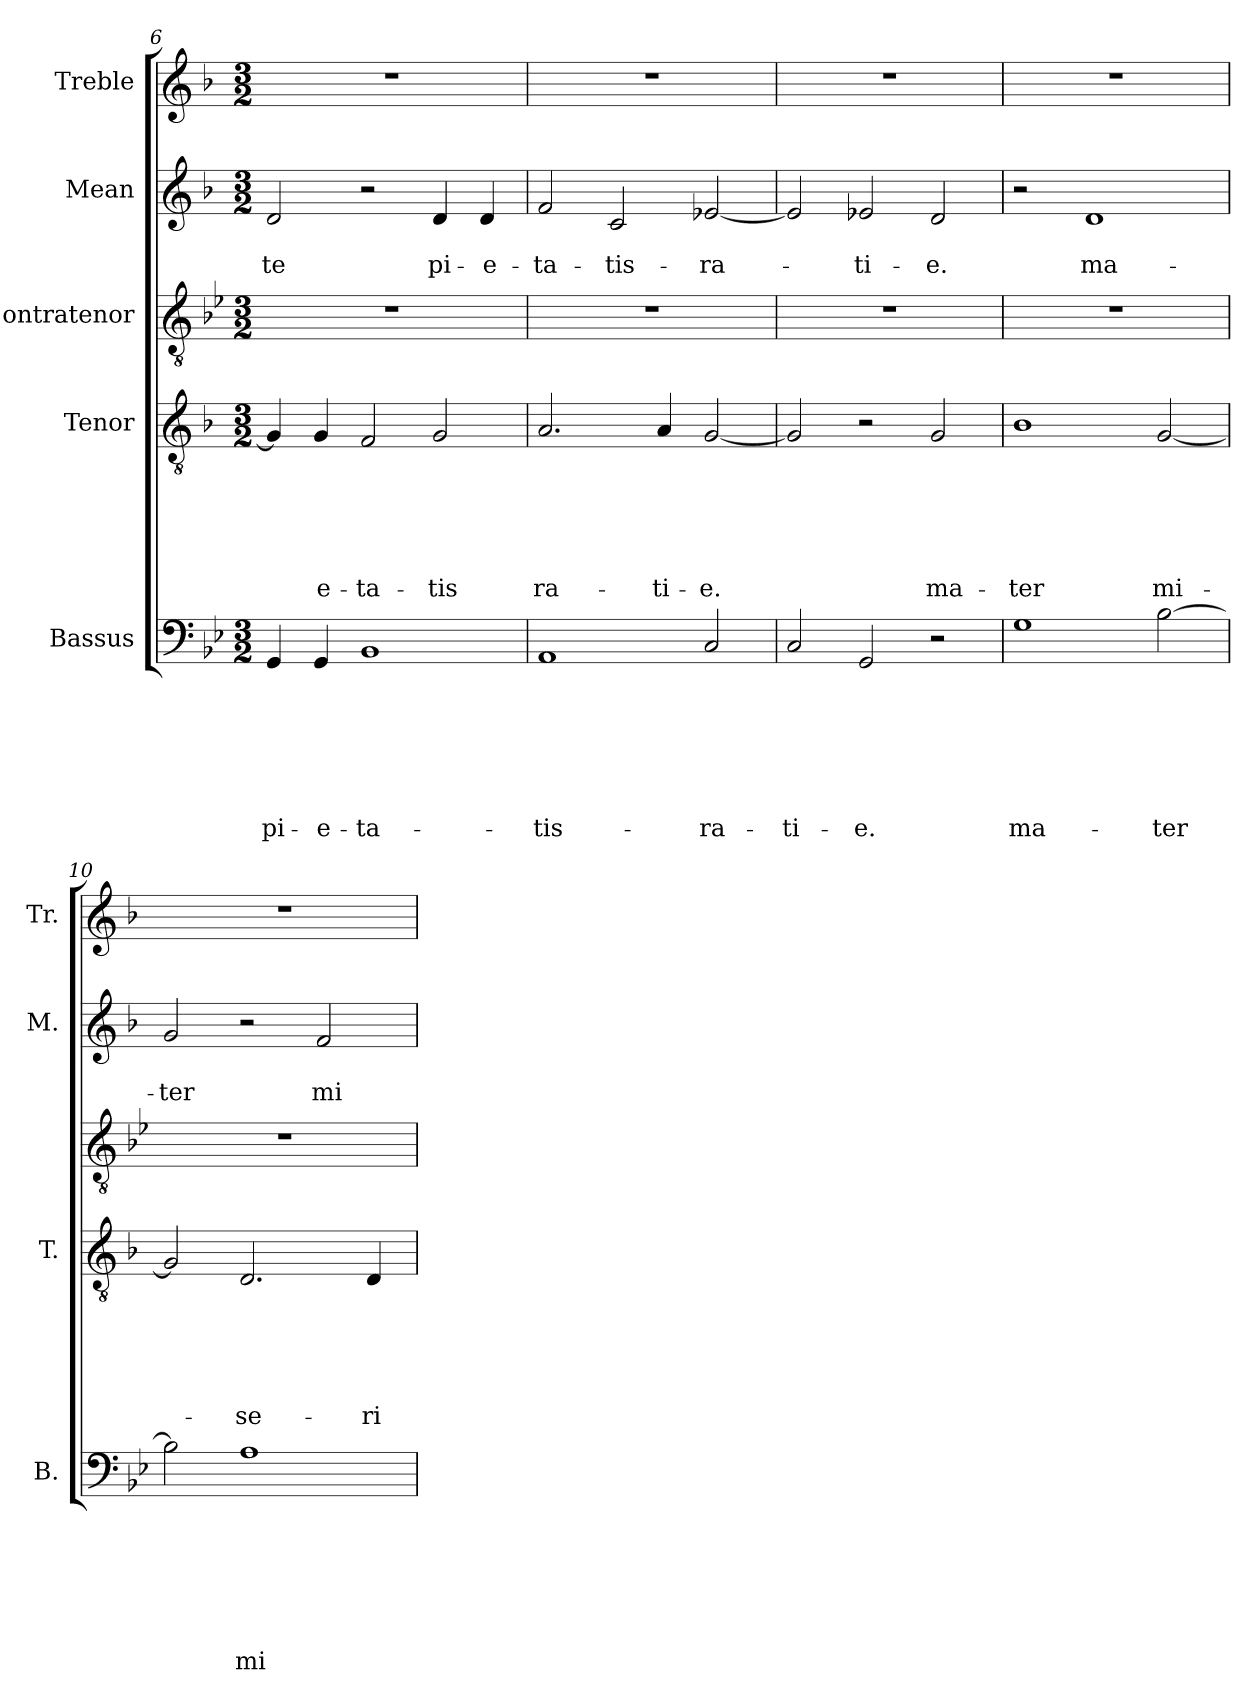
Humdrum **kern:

**kern	**text	**text	**text	**text	**text	**text	**text	**kern	**text	**text	**text	**text	**text	**text	**kern	**kern	**text	**text	**kern
*part5	*part5	*part5	*part5	*part5	*part5	*part5	*part5	*part4	*part4	*part4	*part4	*part4	*part4	*part4	*part3	*part2	*part2	*part2	*part1
*staff5	*staff5	*staff5	*staff5	*staff5	*staff5	*staff5	*staff5	*staff4	*staff4	*staff4	*staff4	*staff4	*staff4	*staff4	*staff3	*staff2	*staff2	*staff2	*staff1
*I"Bassus	*	*	*	*	*	*	*	*I"Tenor	*	*	*	*	*	*	*I"'ontratenor	*I"Mean	*	*	*I"Treble
*I'B.	*	*	*	*	*	*	*	*I'T.	*	*	*	*	*	*	*I''t.	*I'M.	*	*	*I'Tr.
*clefF4	*	*	*	*	*	*	*	*clefGv2	*	*	*	*	*	*	*clefGv2	*clefG2	*	*	*clefG2
*	*	*	*	*	*	*	*	*ITrd-3c-5	*	*	*	*	*	*	*	*ITrd-3c-5	*	*	*ITrd-3c-5
*k[b-e-]	*	*	*	*	*	*	*	*k[b-e-]	*	*	*	*	*	*	*k[b-e-]	*k[b-e-]	*	*	*k[b-e-]
*B-:	*	*	*	*	*	*	*	*B-:	*	*	*	*	*	*	*B-:	*B-:	*	*	*B-:
*M3/2	*	*	*	*	*	*	*	*M3/2	*	*	*	*	*	*	*M3/2	*M3/2	*	*	*M3/2
=6	=6	=6	=6	=6	=6	=6	=6	=6	=6	=6	=6	=6	=6	=6	=6	=6	=6	=6	=6
!	!	!	!	!	!	!	!LO:LY:b	!	!	!	!	!	!	!	!	!	!	!LO:LY:b	!
4GG/	.	.	.	.	.	.	pi-	4c/]	.	.	.	.	.	.	1.r	2g/	.	-te	1.r
!	!	!	!	!	!	!	!LO:LY:b	!	!	!	!	!	!	!LO:LY:b	!	!	!	!	!
4GG/	.	.	.	.	.	.	-e-	4c/	.	.	.	.	.	-e-	.	.	.	.	.
!	!	!	!	!	!	!	!LO:LY:b	!	!	!	!	!	!	!LO:LY:b	!	!	!	!	!
1BB-	.	.	.	.	.	.	-ta-	2B-/	.	.	.	.	.	-ta-	.	2r	.	.	.
!	!	!	!	!	!	!	!	!	!	!	!	!	!	!LO:LY:b	!	!	!	!LO:LY:b	!
.	.	.	.	.	.	.	.	2c/	.	.	.	.	.	-tis	.	4g/	.	pi-	.
!	!	!	!	!	!	!	!	!	!	!	!	!	!	!	!	!	!	!LO:LY:b	!
.	.	.	.	.	.	.	.	.	.	.	.	.	.	.	.	4g/	.	-e-	.
=7	=7	=7	=7	=7	=7	=7	=7	=7	=7	=7	=7	=7	=7	=7	=7	=7	=7	=7	=7
!	!	!	!	!	!	!	!LO:LY:b	!	!	!	!	!	!	!LO:LY:b	!	!	!	!LO:LY:b	!
1AA	.	.	.	.	.	.	-tis-	2.d/	.	.	.	.	.	ra-	1.r	2b-/	.	-ta-	1.r
!	!	!	!	!	!	!	!	!	!	!	!	!	!	!	!	!	!	!LO:LY:b	!
.	.	.	.	.	.	.	.	.	.	.	.	.	.	.	.	2f/	.	-tis-	.
!	!	!	!	!	!	!	!	!	!	!	!	!	!	!LO:LY:b	!	!	!	!	!
.	.	.	.	.	.	.	.	4d/	.	.	.	.	.	-ti-	.	.	.	.	.
!	!	!	!	!	!	!	!LO:LY:b	!	!	!	!	!	!	!LO:LY:b	!	!	!	!LO:LY:b	!
2C/	.	.	.	.	.	.	-ra-	[<2c/	.	.	.	.	.	-e.	.	[<2a-X/	.	-ra-	.
=8	=8	=8	=8	=8	=8	=8	=8	=8	=8	=8	=8	=8	=8	=8	=8	=8	=8	=8	=8
!	!	!	!	!	!	!	!LO:LY:b	!	!	!	!	!	!	!	!	!	!	!	!
2C/	.	.	.	.	.	.	-ti-	2c/]	.	.	.	.	.	.	1.r	2a-/]	.	.	1.r
!	!	!	!	!	!	!	!LO:LY:b	!	!	!	!	!	!	!	!	!	!	!LO:LY:b	!
2GG/	.	.	.	.	.	.	-e.	2r	.	.	.	.	.	.	.	2a-/	.	-ti-	.
!	!	!	!	!	!	!	!	!	!	!	!	!	!	!LO:LY:b	!	!	!	!LO:LY:b	!
2r	.	.	.	.	.	.	.	2c/	.	.	.	.	.	ma-	.	2g/	.	-e.	.
=9	=9	=9	=9	=9	=9	=9	=9	=9	=9	=9	=9	=9	=9	=9	=9	=9	=9	=9	=9
!	!	!	!	!	!	!	!LO:LY:b	!	!	!	!	!	!	!LO:LY:b	!	!	!	!	!
1G	.	.	.	.	.	.	ma-	1e-	.	.	.	.	.	-ter	1.r	2r	.	.	1.r
!	!	!	!	!	!	!	!	!	!	!	!	!	!	!	!	!	!	!LO:LY:b	!
.	.	.	.	.	.	.	.	.	.	.	.	.	.	.	.	1g	.	ma-	.
!	!	!	!	!	!	!	!LO:LY:b	!	!	!	!	!	!	!LO:LY:b	!	!	!	!	!
[>2B-\	.	.	.	.	.	.	-ter	[<2c/	.	.	.	.	.	mi-	.	.	.	.	.
=10	=10	=10	=10	=10	=10	=10	=10	=10	=10	=10	=10	=10	=10	=10	=10	=10	=10	=10	=10
!	!	!	!	!	!	!	!	!	!	!	!	!	!	!	!	!	!	!LO:LY:b	!
2B-\]	.	.	.	.	.	.	.	2c/]	.	.	.	.	.	.	1.r	2cc/	.	-ter	1.r
!	!	!	!	!	!	!	!LO:LY:b	!	!	!	!	!	!	!LO:LY:b	!	!	!	!	!
1A	.	.	.	.	.	.	mi-	2.G/	.	.	.	.	.	-se-	.	2r	.	.	.
!	!	!	!	!	!	!	!	!	!	!	!	!	!	!	!	!	!	!LO:LY:b	!
.	.	.	.	.	.	.	.	.	.	.	.	.	.	.	.	2b-/	.	mi-	.
!	!	!	!	!	!	!	!	!	!	!	!	!	!	!LO:LY:b	!	!	!	!	!
.	.	.	.	.	.	.	.	4G/	.	.	.	.	.	-ri-	.	.	.	.	.
=	=	=	=	=	=	=	=	=	=	=	=	=	=	=	=	=	=	=	=
*-	*-	*-	*-	*-	*-	*-	*-	*-	*-	*-	*-	*-	*-	*-	*-	*-	*-	*-	*-
